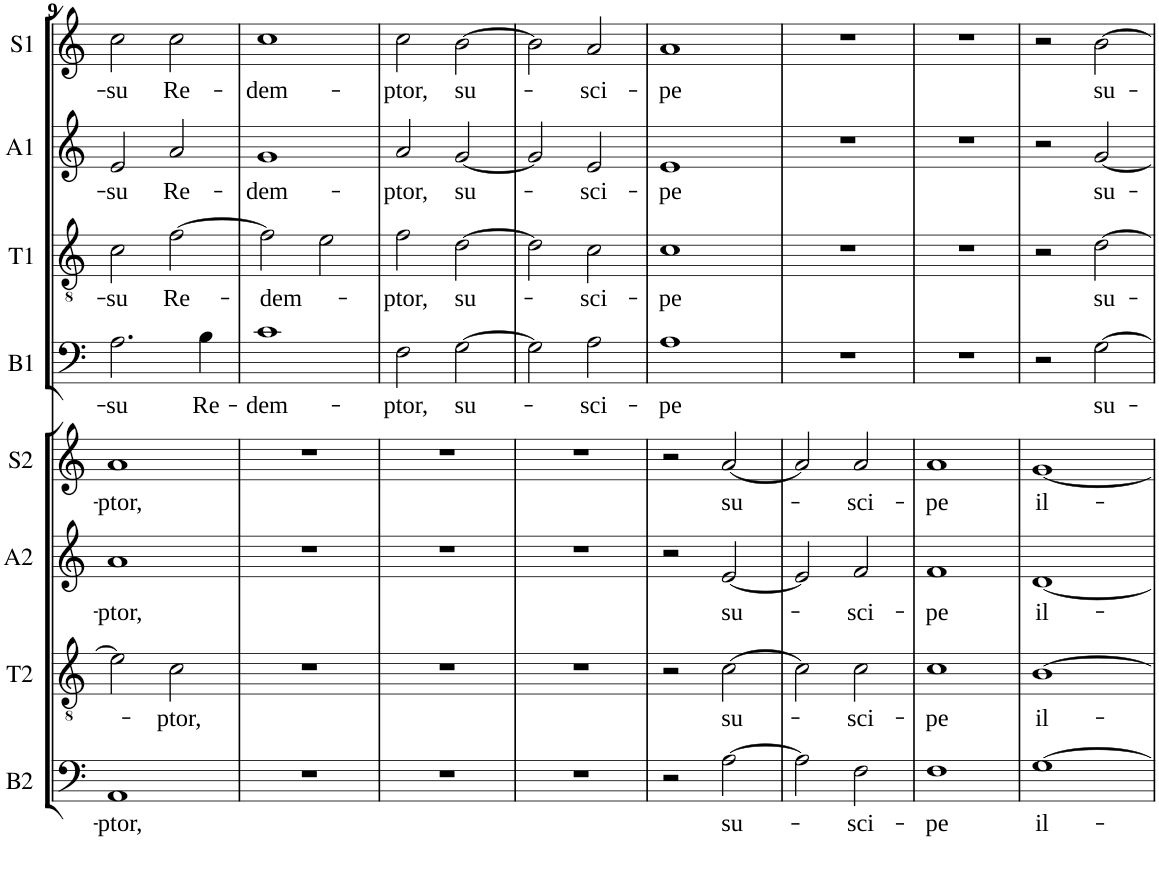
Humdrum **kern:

**kern	**text	**kern	**text	**kern	**text	**kern	**text	**kern	**text	**kern	**text	**kern	**text	**kern	**text
*part8	*part8	*part7	*part7	*part6	*part6	*part5	*part5	*part4	*part4	*part3	*part3	*part2	*part2	*part1	*part1
*staff8	*staff8	*staff7	*staff7	*staff6	*staff6	*staff5	*staff5	*staff4	*staff4	*staff3	*staff3	*staff2	*staff2	*staff1	*staff1
*I"Basse 2	*	*I"Ténor 2	*	*I"Alto 2	*	*I"Soprano 2	*	*I"Basse 1	*	*I"Tenor 1	*	*I"Alto 1	*	*I"Soprano 1	*
*I'B2	*	*I'T2	*	*I'A2	*	*I'S2	*	*I'B1	*	*I'T1	*	*I'A1	*	*I'S1	*
!!LO:PB:g=z
*clefF4	*	*clefGv2	*	*clefG2	*	*clefG2	*	*clefF4	*	*clefGv2	*	*clefG2	*	*clefG2	*
*k[]	*	*k[]	*	*k[]	*	*k[]	*	*k[]	*	*k[]	*	*k[]	*	*k[]	*
*M2/2	*	*M2/2	*	*M2/2	*	*M2/2	*	*M2/2	*	*M2/2	*	*M2/2	*	*M2/2	*
=9	=9	=9	=9	=9	=9	=9	=9	=9	=9	=9	=9	=9	=9	=9	=9
!	!LO:LY:b	!	!	!	!LO:LY:b	!	!LO:LY:b	!	!LO:LY:b	!	!LO:LY:b	!	!LO:LY:b	!	!LO:LY:b
1AA	-ptor,	2e\]	.	1a	-ptor,	1a	-ptor,	2.A\	-su	2c\	-su	2e/	-su	2cc\	-su
!	!	!	!LO:LY:b	!	!	!	!	!	!	!	!LO:LY:b	!	!LO:LY:b	!	!LO:LY:b
.	.	2c\	-ptor,	.	.	.	.	.	.	[2f\	Re-	2a/	Re-	2cc\	Re-
!	!	!	!	!	!	!	!	!	!LO:LY:b	!	!	!	!	!	!
.	.	.	.	.	.	.	.	4B\	Re-	.	.	.	.	.	.
=10	=10	=10	=10	=10	=10	=10	=10	=10	=10	=10	=10	=10	=10	=10	=10
!	!	!	!	!	!	!	!	!	!LO:LY:b	!	!LO:LY:b	!	!LO:LY:b	!	!LO:LY:b
1r	.	1r	.	1r	.	1r	.	1c	-dem-	2f\]	-dem-	1g	-dem-	1cc	-dem-
.	.	.	.	.	.	.	.	.	.	2e\	.	.	.	.	.
=11	=11	=11	=11	=11	=11	=11	=11	=11	=11	=11	=11	=11	=11	=11	=11
!	!	!	!	!	!	!	!	!	!LO:LY:b	!	!LO:LY:b	!	!LO:LY:b	!	!LO:LY:b
1r	.	1r	.	1r	.	1r	.	2F\	-ptor,	2f\	-ptor,	2a/	-ptor,	2cc\	-ptor,
!	!	!	!	!	!	!	!	!	!LO:LY:b	!	!LO:LY:b	!	!LO:LY:b	!	!LO:LY:b
.	.	.	.	.	.	.	.	[2G\	su-	[2d\	su-	[2g/	su-	[2b\	su-
=12	=12	=12	=12	=12	=12	=12	=12	=12	=12	=12	=12	=12	=12	=12	=12
1r	.	1r	.	1r	.	1r	.	2G\]	.	2d\]	.	2g/]	.	2b\]	.
!	!	!	!	!	!	!	!	!	!LO:LY:b	!	!LO:LY:b	!	!LO:LY:b	!	!LO:LY:b
.	.	.	.	.	.	.	.	2A\	-sci-	2c\	-sci-	2e/	-sci-	2a/	-sci-
=13	=13	=13	=13	=13	=13	=13	=13	=13	=13	=13	=13	=13	=13	=13	=13
!	!	!	!	!	!	!	!	!	!LO:LY:b	!	!LO:LY:b	!	!LO:LY:b	!	!LO:LY:b
2r	.	2r	.	2r	.	2r	.	1A	-pe	1c	-pe	1e	-pe	1a	-pe
!	!LO:LY:b	!	!LO:LY:b	!	!LO:LY:b	!	!LO:LY:b	!	!	!	!	!	!	!	!
[2A\	su-	[2c\	su-	[2e/	su-	[2a/	su-	.	.	.	.	.	.	.	.
=14	=14	=14	=14	=14	=14	=14	=14	=14	=14	=14	=14	=14	=14	=14	=14
2A\]	.	2c\]	.	2e/]	.	2a/]	.	1r	.	1r	.	1r	.	1r	.
!	!LO:LY:b	!	!LO:LY:b	!	!LO:LY:b	!	!LO:LY:b	!	!	!	!	!	!	!	!
2F\	-sci-	2c\	-sci-	2f/	-sci-	2a/	-sci-	.	.	.	.	.	.	.	.
=15	=15	=15	=15	=15	=15	=15	=15	=15	=15	=15	=15	=15	=15	=15	=15
!	!LO:LY:b	!	!LO:LY:b	!	!LO:LY:b	!	!LO:LY:b	!	!	!	!	!	!	!	!
1F	-pe	1c	-pe	1f	-pe	1a	-pe	1r	.	1r	.	1r	.	1r	.
=16	=16	=16	=16	=16	=16	=16	=16	=16	=16	=16	=16	=16	=16	=16	=16
!	!LO:LY:b	!	!LO:LY:b	!	!LO:LY:b	!	!LO:LY:b	!	!	!	!	!	!	!	!
[1G	il-	[1B	il-	[1d	il-	[1g	il-	2r	.	2r	.	2r	.	2r	.
!	!	!	!	!	!	!	!	!	!LO:LY:b	!	!LO:LY:b	!	!LO:LY:b	!	!LO:LY:b
.	.	.	.	.	.	.	.	[2G\	su-	[2d\	su-	[2g/	su-	[2b\	su-
=	=	=	=	=	=	=	=	=	=	=	=	=	=	=	=
*-	*-	*-	*-	*-	*-	*-	*-	*-	*-	*-	*-	*-	*-	*-	*-
